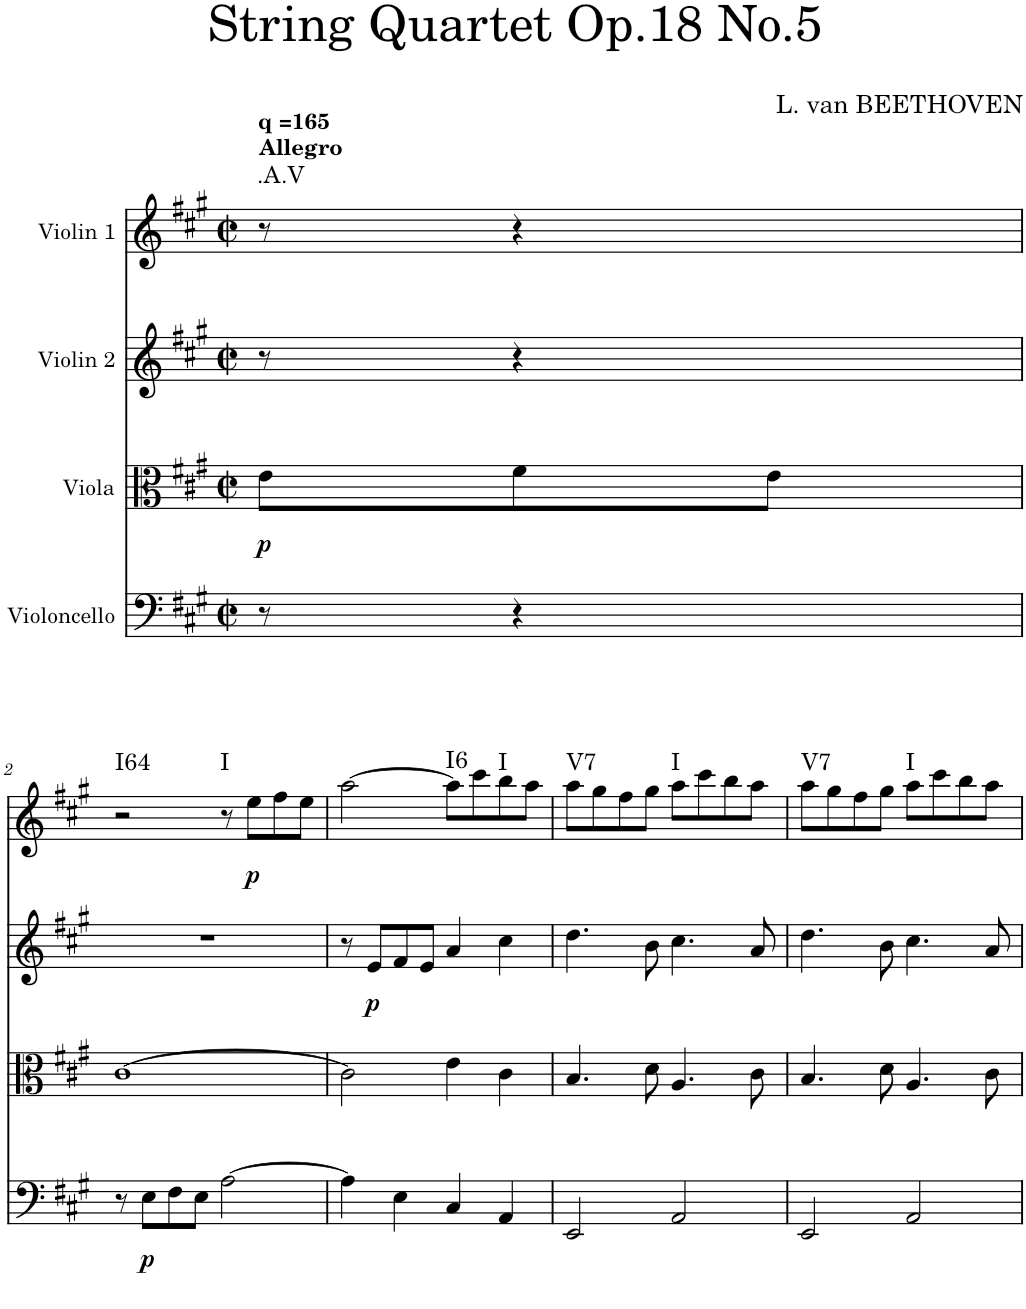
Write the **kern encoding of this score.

**kern	**dynam	**kern	**dynam	**kern	**dynam	**kern	**dynam	**harte
*part4	*part4	*part3	*part3	*part2	*part2	*part1	*part1	*part1
*staff4	*staff4	*staff3	*staff3	*staff2	*staff2	*staff1	*staff1	*
*I"Violoncello	*	*I"Viola	*	*I"Violin 2	*	*I"Violin 1	*	*
*I'Vc	*	*I'Vla	*	*I'Vln	*	*I'Vln	*	*
*clefF4	*	*clefC3	*	*clefG2	*	*clefG2	*	*
*k[f#c#g#]	*	*k[f#c#g#]	*	*k[f#c#g#]	*	*k[f#c#g#]	*	*
*A:	*	*A:	*	*A:	*	*A:	*	*
*M2/2	*	*M2/2	*	*M2/2	*	*M2/2	*	*
*met(c|)	*	*met(c|)	*	*met(c|)	*	*met(c|)	*	*
=1	=1	=1	=1	=1	=1	=1	=1	=1
!	!	!	!	!	!	!LO:TX:a:B:t=Allegro	!	!
!	!	!	!	!	!	!LO:TX:a:B:t=q =165	!	!
!	!	!	!LO:DY:b	!	!	!	!	!LO:H:kt=.A.V
8r	.	8e\L	p	8r	.	8r	.	N
4r	.	8f#\	.	4r	.	4r	.	.
.	.	8e\J	.	.	.	.	.	.
!!LO:LB:g=z
=2	=2	=2	=2	=2	=2	=2	=2	=2
!	!	!	!	!	!	!	!	!LO:H:kt=I64
8r	.	[1c#	.	1r	.	2r	.	N
!	!LO:DY:b	!	!	!	!	!	!	!
8E\L	p	.	.	.	.	.	.	.
8F#\	.	.	.	.	.	.	.	.
8E\J	.	.	.	.	.	.	.	.
!	!	!	!	!	!	!	!	!LO:H:kt=I
[2A\	.	.	.	.	.	8r	.	N
!	!	!	!	!	!	!	!LO:DY:b	!
.	.	.	.	.	.	8ee\L	p	.
.	.	.	.	.	.	8ff#\	.	.
.	.	.	.	.	.	8ee\J	.	.
=3	=3	=3	=3	=3	=3	=3	=3	=3
4A\]	.	2c#\]	.	8r	.	[2aa\	.	.
!	!	!	!	!	!LO:DY:b	!	!	!
.	.	.	.	8e/L	p	.	.	.
4E\	.	.	.	8f#/	.	.	.	.
.	.	.	.	8e/J	.	.	.	.
!	!	!	!	!	!	!	!	!LO:H:kt=I6
4C#/	.	4e\	.	4a/	.	8aa\L]	.	N
.	.	.	.	.	.	8ccc#\	.	.
!	!	!	!	!	!	!	!	!LO:H:kt=I
4AA/	.	4c#\	.	4cc#\	.	8bb\	.	N
.	.	.	.	.	.	8aa\J	.	.
=4	=4	=4	=4	=4	=4	=4	=4	=4
!	!	!	!	!	!	!	!	!LO:H:kt=V7
2EE/	.	4.B/	.	4.dd\	.	8aa\L	.	N
.	.	.	.	.	.	8gg#\	.	.
.	.	.	.	.	.	8ff#\	.	.
.	.	8d\	.	8b\	.	8gg#\J	.	.
!	!	!	!	!	!	!	!	!LO:H:kt=I
2AA/	.	4.A/	.	4.cc#\	.	8aa\L	.	N
.	.	.	.	.	.	8ccc#\	.	.
.	.	.	.	.	.	8bb\	.	.
.	.	8c#\	.	8a/	.	8aa\J	.	.
=5	=5	=5	=5	=5	=5	=5	=5	=5
!	!	!	!	!	!	!	!	!LO:H:kt=V7
2EE/	.	4.B/	.	4.dd\	.	8aa\L	.	N
.	.	.	.	.	.	8gg#\	.	.
.	.	.	.	.	.	8ff#\	.	.
.	.	8d\	.	8b\	.	8gg#\J	.	.
!	!	!	!	!	!	!	!	!LO:H:kt=I
2AA/	.	4.A/	.	4.cc#\	.	8aa\L	.	N
.	.	.	.	.	.	8ccc#\	.	.
.	.	.	.	.	.	8bb\	.	.
.	.	8c#\	.	8a/	.	8aa\J	.	.
=	=	=	=	=	=	=	=	=
*-	*-	*-	*-	*-	*-	*-	*-	*-
